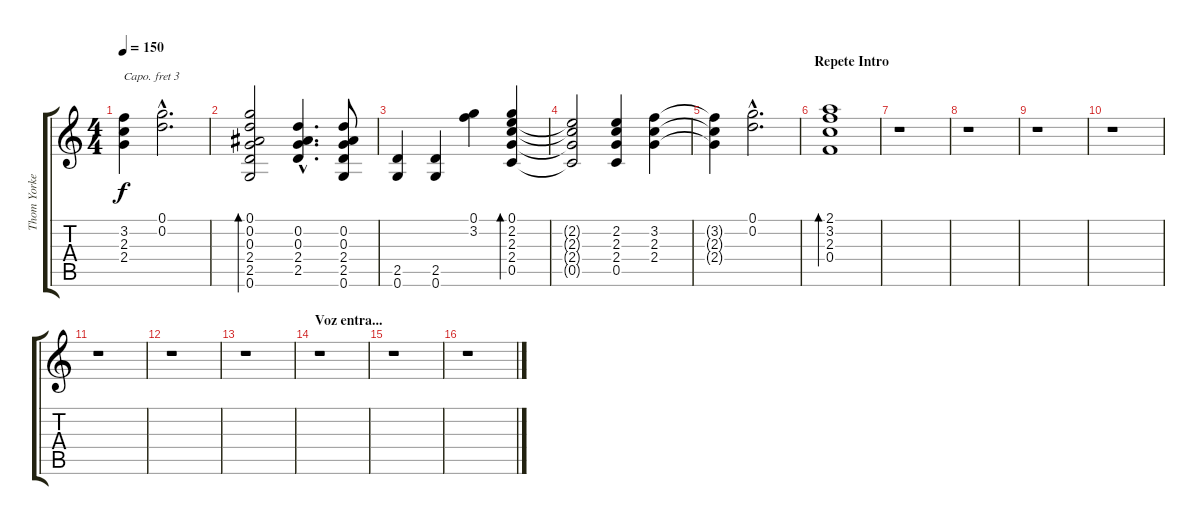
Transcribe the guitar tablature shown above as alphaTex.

\track ("Thom Yorke" "Thom Yorke") {instrument acousticguitarsteel}
\staff {score tabs}
\capo 3
\tuning (E4 B3 G3 D3 A2 E2) {hide}
\ts (4 4)
\tempo 150
\clef g2
\ks c
(3.2{t} 2.3{t} 2.4{t}).4{dy f} (0.1{hac} 0.2{hac}).2{d} |
(0.1 0.2 0.3 2.4 2.5 0.6).2{bd 60} (0.2{hac} 0.3{hac} 2.4{hac} 2.5{hac}).4{d} (0.2 0.3 2.4 2.5 0.6).8 |
(2.5 0.6).4 (2.5 0.6).4 (0.1 3.2).4 (0.1 2.2 2.3 2.4 0.5).4{bd 60} |
(2.2{t} 2.3{t} 2.4{t} 0.5{t}).2 (2.2 2.3 2.4 0.5).4 (3.2 2.3 2.4).4 |
(3.2{t} 2.3{t} 2.4{t}).4 (0.1{hac} 0.2{hac}).2{d} |
\section ("" "Repete Intro")
(2.1 3.2 2.3 0.4).1{bd 60} |
r.1 |
r.1 |
r.1 |
r.1 |
r.1 |
r.1 |
r.1 |
\section ("" "Voz entra...")
r.1 |
r.1 |
r.1
